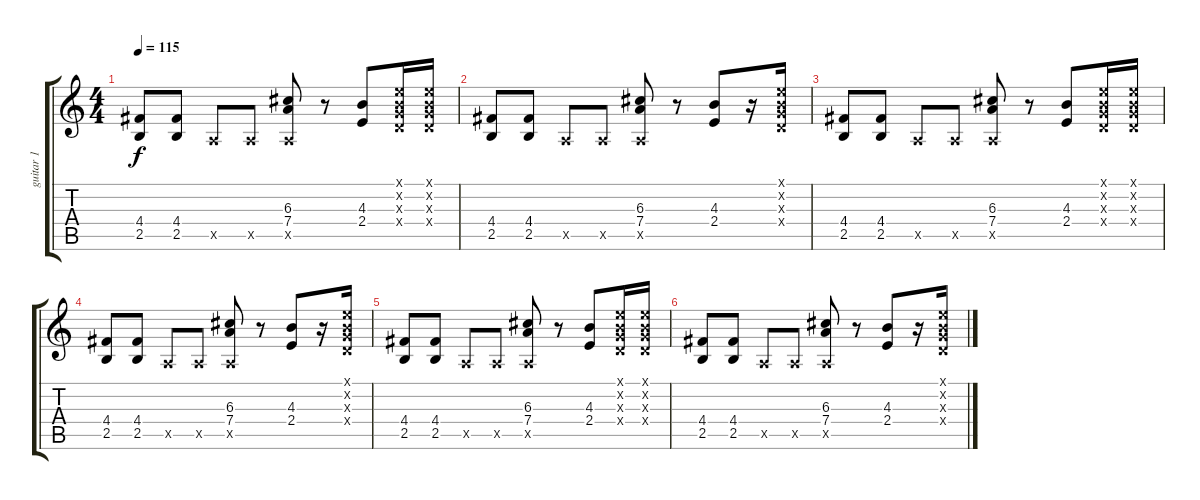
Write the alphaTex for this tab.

\track ("guitar 1" "guitar 1") {instrument overdrivenguitar}
\staff {score tabs}
\tuning (E4 B3 G3 D3 A2 E2) {hide}
\ts (4 4)
\tempo 115
\clef g2
\ks c
(4.4 2.5).8{dy f} (4.4 2.5).8 0.5{x}.8 0.5{x}.8 (6.3 7.4 0.5{x}).8 r.8 (4.3 2.4).8 (0.1{x} 0.2{x} 0.3{x} 0.4{x}).16 (0.1{x} 0.2{x} 0.3{x} 0.4{x}).16 |
(4.4 2.5).8 (4.4 2.5).8 0.5{x}.8 0.5{x}.8 (6.3 7.4 0.5{x}).8 r.8 (4.3 2.4).8 r.16 (0.1{x} 0.2{x} 0.3{x} 0.4{x}).16 |
(4.4 2.5).8{volume 11} (4.4 2.5).8 0.5{x}.8 0.5{x}.8{volume 10} (6.3 7.4 0.5{x}).8 r.8 (4.3 2.4).8 (0.1{x} 0.2{x} 0.3{x} 0.4{x}).16 (0.1{x} 0.2{x} 0.3{x} 0.4{x}).16 |
(4.4 2.5).8{volume 9} (4.4 2.5).8 0.5{x}.8 0.5{x}.8{volume 8} (6.3 7.4 0.5{x}).8 r.8 (4.3 2.4).8{volume 7} r.16 (0.1{x} 0.2{x} 0.3{x} 0.4{x}).16 |
(4.4 2.5).8{volume 6} (4.4 2.5).8 0.5{x}.8 0.5{x}.8{volume 5} (6.3 7.4 0.5{x}).8 r.8 (4.3 2.4).8{volume 4} (0.1{x} 0.2{x} 0.3{x} 0.4{x}).16 (0.1{x} 0.2{x} 0.3{x} 0.4{x}).16 |
(4.4 2.5).8{volume 3} (4.4 2.5).8 0.5{x}.8{volume 2} 0.5{x}.8 (6.3 7.4 0.5{x}).8{volume 1} r.8 (4.3 2.4).8 r.16{volume 0} (0.1{x} 0.2{x} 0.3{x} 0.4{x}).16
